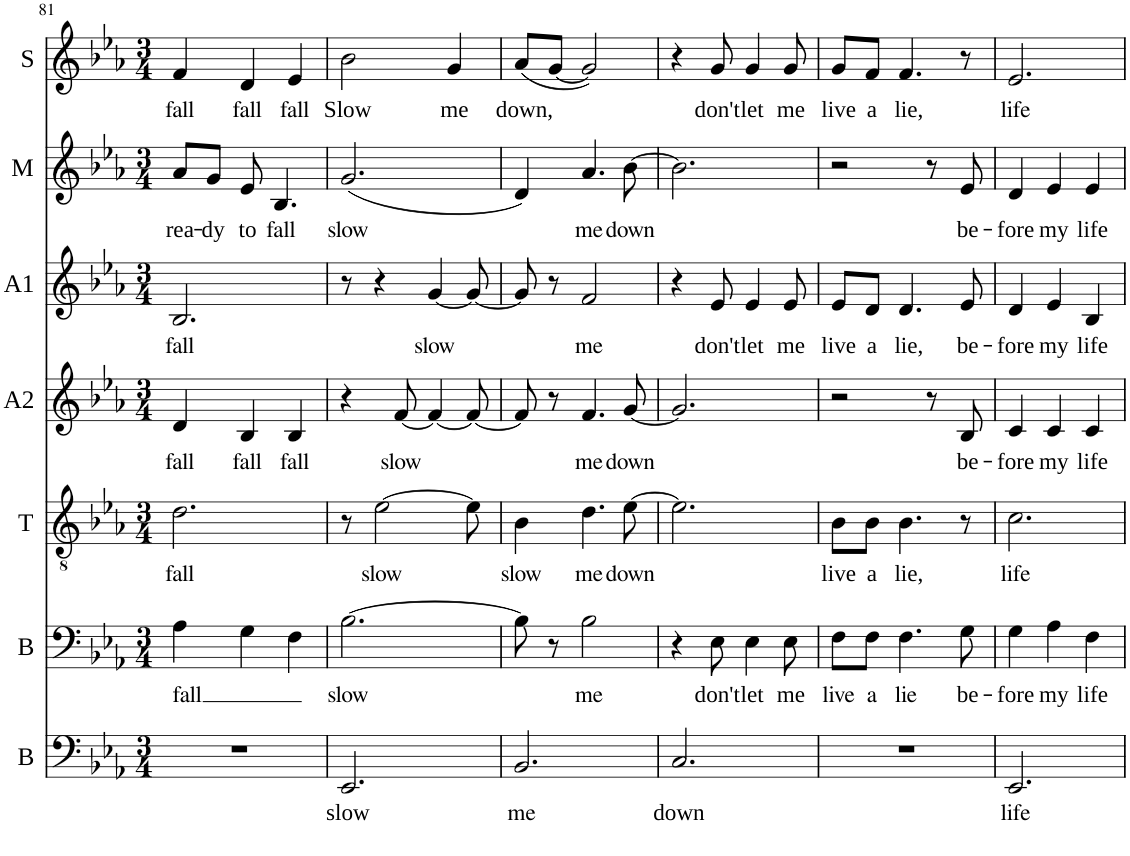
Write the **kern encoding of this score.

**kern	**text	**kern	**text	**kern	**text	**kern	**text	**kern	**text	**kern	**text	**kern	**text
*part7	*part7	*part6	*part6	*part5	*part5	*part4	*part4	*part3	*part3	*part2	*part2	*part1	*part1
*staff7	*staff7	*staff6	*staff6	*staff5	*staff5	*staff4	*staff4	*staff3	*staff3	*staff2	*staff2	*staff1	*staff1
*I"Bass	*	*I"Baritone	*	*I"Tenor	*	*I"Alto 2	*	*I"Alto 1	*	*I"Mezzo	*	*I"Soprano	*
*I'B	*	*I'B	*	*I'T	*	*I'A2	*	*I'A1	*	*I'M	*	*I'S	*
!!LO:PB:g=z
*clefF4	*	*clefF4	*	*clefGv2	*	*clefG2	*	*clefG2	*	*clefG2	*	*clefG2	*
*k[b-e-a-]	*	*k[b-e-a-]	*	*k[b-e-a-]	*	*k[b-e-a-]	*	*k[b-e-a-]	*	*k[b-e-a-]	*	*k[b-e-a-]	*
*M3/4	*	*M3/4	*	*M3/4	*	*M3/4	*	*M3/4	*	*M3/4	*	*M3/4	*
=81	=81	=81	=81	=81	=81	=81	=81	=81	=81	=81	=81	=81	=81
!	!	!	!LO:LY:b	!	!LO:LY:b	!	!LO:LY:b	!	!LO:LY:b	!	!LO:LY:b	!	!LO:LY:b
2.r	.	4A-\	fall	2.d\	fall	4d/	fall	2.B-/	fall	8a-/L	rea-	4f/	fall
!	!	!	!	!	!	!	!	!	!	!	!LO:LY:b	!	!
.	.	.	.	.	.	.	.	.	.	8g/J	-dy	.	.
!	!	!	!	!	!	!	!LO:LY:b	!	!	!	!LO:LY:b	!	!LO:LY:b
.	.	4G\	.	.	.	4B-/	fall	.	.	8e-/	to	4d/	fall
!	!	!	!	!	!	!	!	!	!	!	!LO:LY:b	!	!
.	.	.	.	.	.	.	.	.	.	4.B-/	fall	.	.
!	!	!	!	!	!	!	!LO:LY:b	!	!	!	!	!	!LO:LY:b
.	.	4F\	.	.	.	4B-/	fall	.	.	.	.	4e-/	fall
=82	=82	=82	=82	=82	=82	=82	=82	=82	=82	=82	=82	=82	=82
!	!LO:LY:b	!	!LO:LY:b	!	!	!	!	!	!	!	!LO:LY:b	!	!LO:LY:b
2.EE-/	slow	[2.B-\	slow	8r	.	4r	.	8r	.	(2.g/	slow	2b-\	Slow
!	!	!	!	!	!LO:LY:b	!	!	!	!	!	!	!	!
.	.	.	.	[2e-\	slow	.	.	4r	.	.	.	.	.
!	!	!	!	!	!	!	!LO:LY:b	!	!	!	!	!	!
.	.	.	.	.	.	[8f/	slow	.	.	.	.	.	.
!	!	!	!	!	!	!	!	!	!LO:LY:b	!	!	!	!
.	.	.	.	.	.	4f/_	.	[4g/	slow	.	.	.	.
!	!	!	!	!	!	!	!	!	!	!	!	!	!LO:LY:b
.	.	.	.	.	.	.	.	.	.	.	.	4g/	me
.	.	.	.	8e-\]	.	8f/_	.	8g/_	.	.	.	.	.
=83	=83	=83	=83	=83	=83	=83	=83	=83	=83	=83	=83	=83	=83
!	!LO:LY:b	!	!	!	!LO:LY:b	!	!	!	!	!	!	!	!LO:LY:b
2.BB-/	me	8B-\]	.	4B-\	slow	8f/]	.	8g/]	.	4d/)	.	(8a-/L	down,
.	.	8r	.	.	.	8r	.	8r	.	.	.	[8g/J	.
!	!	!	!LO:LY:b	!	!LO:LY:b	!	!LO:LY:b	!	!LO:LY:b	!	!LO:LY:b	!	!
.	.	2B-\	me	4.d\	me	4.f/	me	2f/	me	4.a-/	me	2g/])	.
!	!	!	!	!	!LO:LY:b	!	!LO:LY:b	!	!	!	!LO:LY:b	!	!
.	.	.	.	[8e-\	down	[8g/	down	.	.	[8b-\	down	.	.
=84	=84	=84	=84	=84	=84	=84	=84	=84	=84	=84	=84	=84	=84
!	!LO:LY:b	!	!	!	!	!	!	!	!	!	!	!	!
2.C/	down	4r	.	2.e-\]	.	2.g/]	.	4r	.	2.b-\]	.	4r	.
!	!	!	!LO:LY:b	!	!	!	!	!	!LO:LY:b	!	!	!	!LO:LY:b
.	.	8E-\	don't	.	.	.	.	8e-/	don't	.	.	8g/	don't
!	!	!	!LO:LY:b	!	!	!	!	!	!LO:LY:b	!	!	!	!LO:LY:b
.	.	4E-\	let	.	.	.	.	4e-/	let	.	.	4g/	let
!	!	!	!LO:LY:b	!	!	!	!	!	!LO:LY:b	!	!	!	!LO:LY:b
.	.	8E-\	me	.	.	.	.	8e-/	me	.	.	8g/	me
=85	=85	=85	=85	=85	=85	=85	=85	=85	=85	=85	=85	=85	=85
!	!	!	!LO:LY:b	!	!LO:LY:b	!	!	!	!LO:LY:b	!	!	!	!LO:LY:b
2.r	.	8F\L	live	8B-\L	live	2r	.	8e-/L	live	2r	.	8g/L	live
!	!	!	!LO:LY:b	!	!LO:LY:b	!	!	!	!LO:LY:b	!	!	!	!LO:LY:b
.	.	8F\J	a	8B-\J	a	.	.	8d/J	a	.	.	8f/J	a
!	!	!	!LO:LY:b	!	!LO:LY:b	!	!	!	!LO:LY:b	!	!	!	!LO:LY:b
.	.	4.F\	lie	4.B-\	lie,	.	.	4.d/	lie,	.	.	4.f/	lie,
.	.	.	.	.	.	8r	.	.	.	8r	.	.	.
!	!	!	!LO:LY:b	!	!	!	!LO:LY:b	!	!LO:LY:b	!	!LO:LY:b	!	!
.	.	8G\	be-	8r	.	8B-/	be-	8e-/	be-	8e-/	be-	8r	.
=86	=86	=86	=86	=86	=86	=86	=86	=86	=86	=86	=86	=86	=86
!	!LO:LY:b	!	!LO:LY:b	!	!LO:LY:b	!	!LO:LY:b	!	!LO:LY:b	!	!LO:LY:b	!	!LO:LY:b
2.EE-/	life	4G\	-fore	2.c\	life	4c/	-fore	4d/	-fore	4d/	-fore	2.e-/	life
!	!	!	!LO:LY:b	!	!	!	!LO:LY:b	!	!LO:LY:b	!	!LO:LY:b	!	!
.	.	4A-\	my	.	.	4c/	my	4e-/	my	4e-/	my	.	.
!	!	!	!LO:LY:b	!	!	!	!LO:LY:b	!	!LO:LY:b	!	!LO:LY:b	!	!
.	.	4F\	life	.	.	4c/	life	4B-/	life	4e-/	life	.	.
=	=	=	=	=	=	=	=	=	=	=	=	=	=
*-	*-	*-	*-	*-	*-	*-	*-	*-	*-	*-	*-	*-	*-
